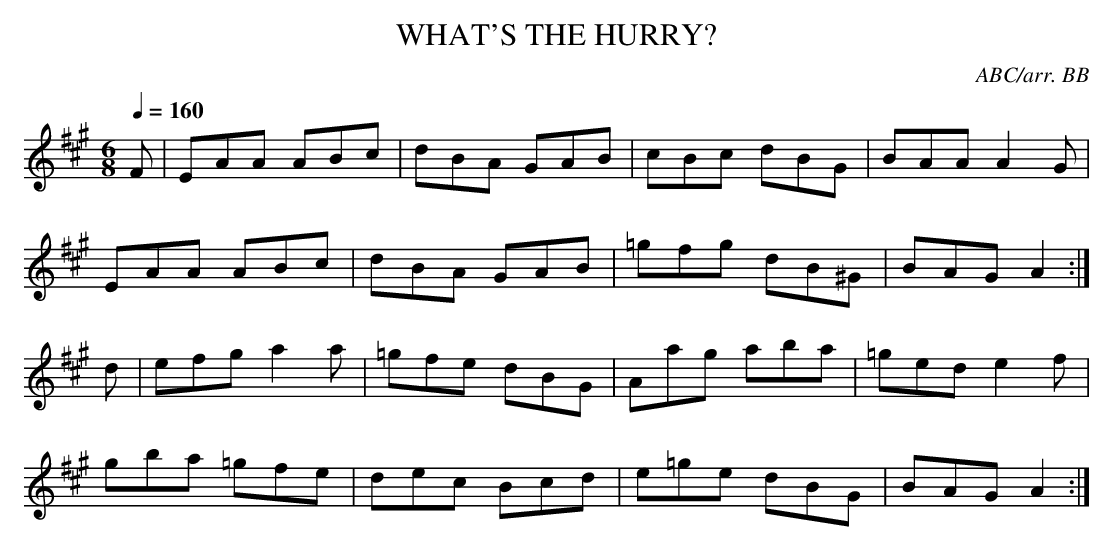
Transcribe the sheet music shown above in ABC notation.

X:1
T:WHAT'S THE HURRY?
C:ABC/arr. BB
Q:1/4=160
M:6/8
L:1/8
K:A
F|EAA ABc|dBA GAB|cBc dBG|BAA A2G|
EAA ABc|dBA GAB|=gfg dB^G|BAG A2 :|
d|efg a2a|=gfe dBG|Aag aba|=ged e2f|
gba =gfe|dec Bcd|e=ge dBG|BAG A2 :|
